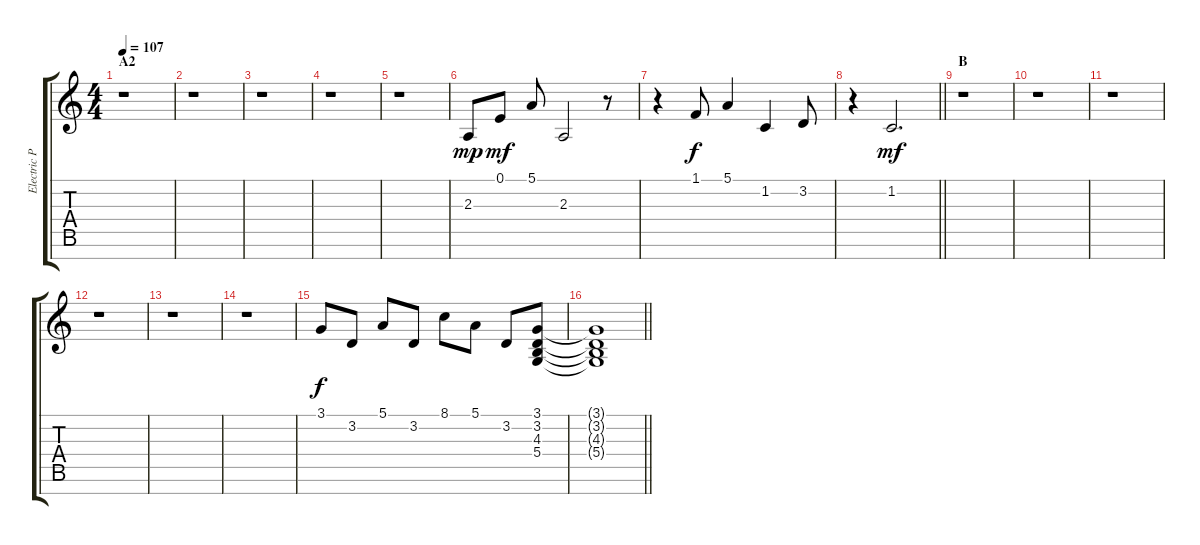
\track ("Electric Piano" "Electric P") {instrument electricgrandpiano}
\staff {score tabs}
\tuning (E4 B3 G3 D3 A2 E2 B1) {hide}
\ts (4 4)
\section ("" "A2")
\tempo 107
\clef g2
\ks c
r.1{dy f} |
r.1 |
r.1 |
r.1 |
r.1 |
2.3.8{dy mp} 0.1.8{dy mf} 5.1.8 2.3.2 r.8 |
r.4 1.1.8{dy f} 5.1.4 1.2.4 3.2.8 |
\barLineRight lightlight
r.4 1.2.2{d dy mf} |
\section ("" "B")
r.1 |
r.1 |
r.1 |
r.1 |
r.1 |
r.1 |
3.1.8{dy f} 3.2.8 5.1.8 3.2.8 8.1.8 5.1.8 3.2.8 (3.1 3.2 4.3 5.4).8 |
\barLineRight lightlight
(3.1{t} 3.2{t} 4.3{t} 5.4{t}).1
